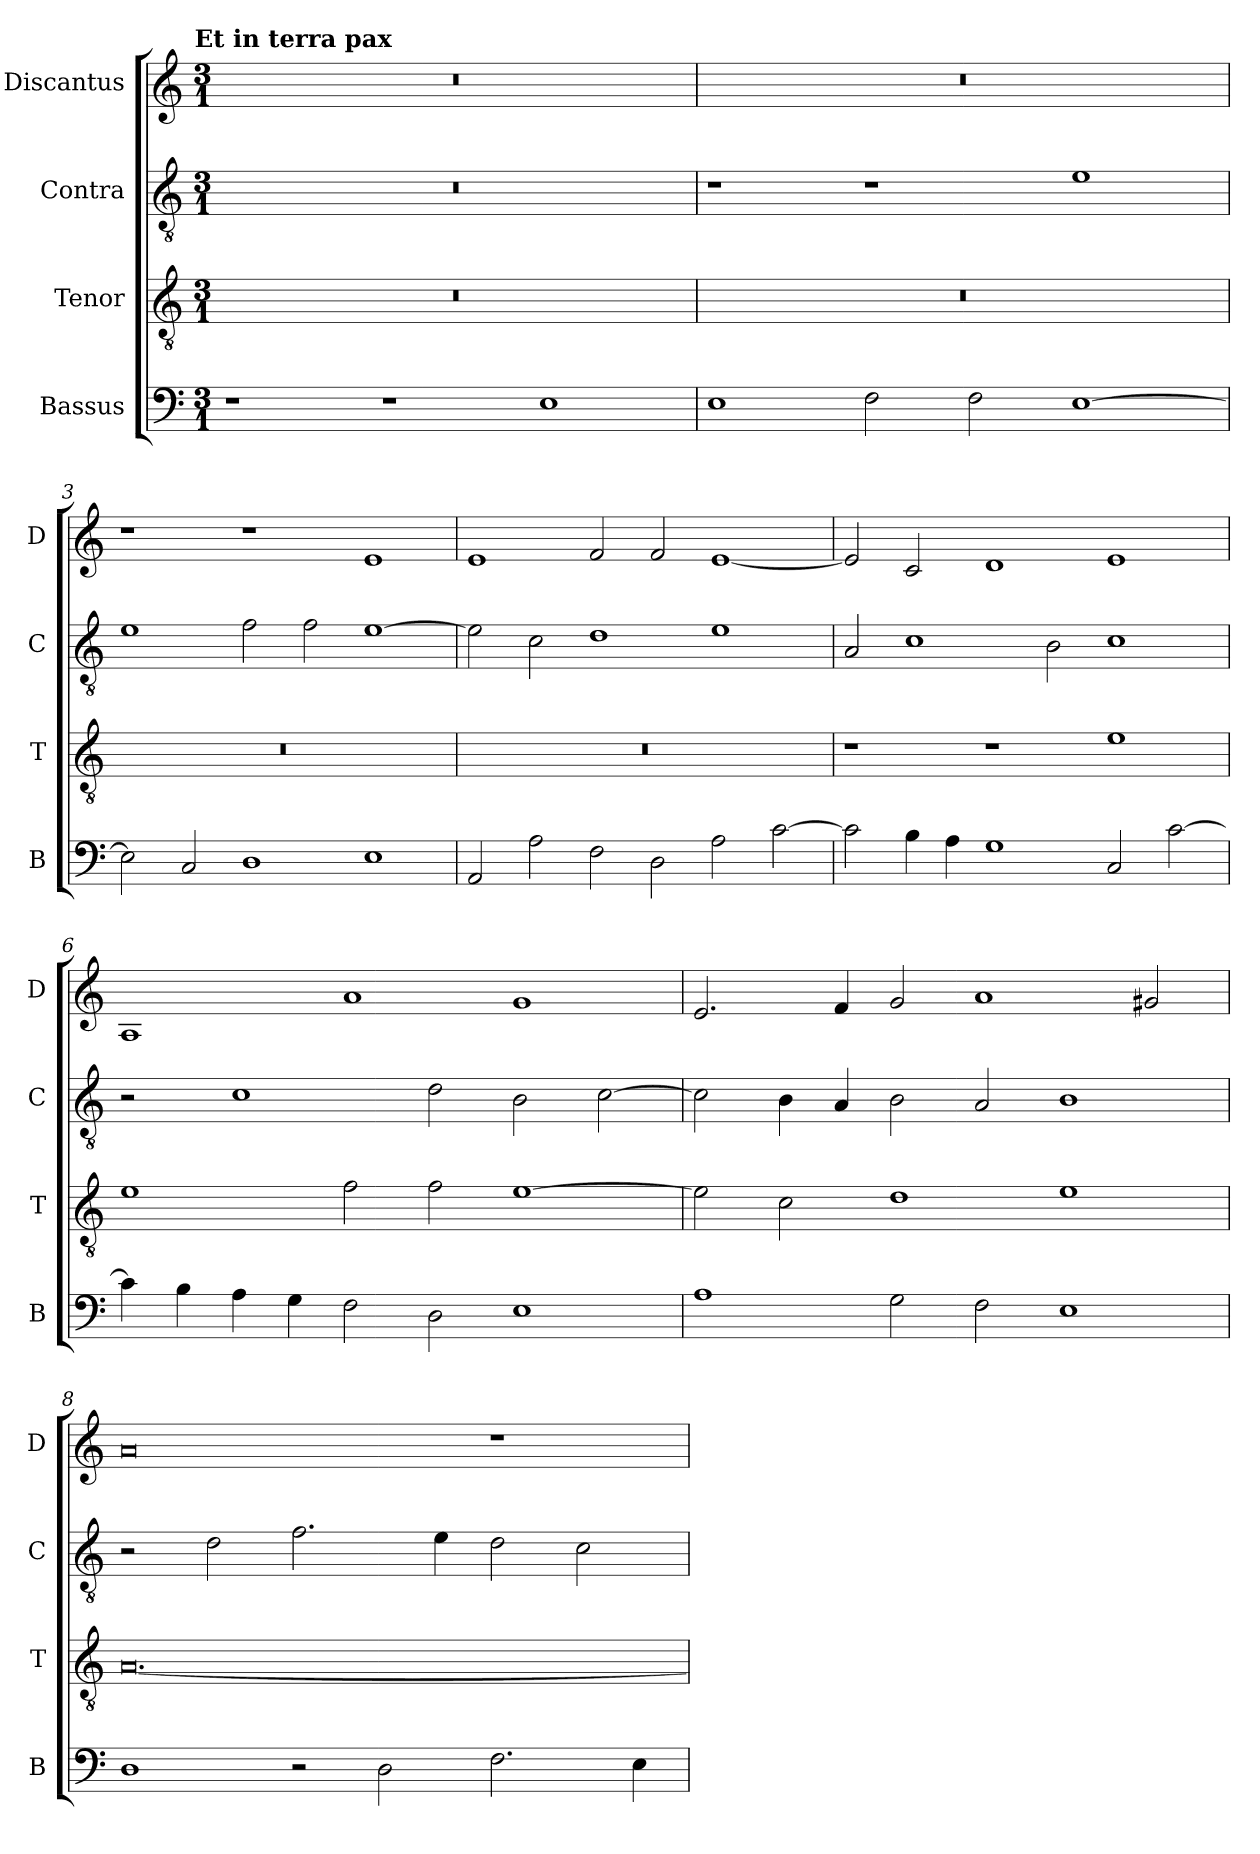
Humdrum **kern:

**kern	**kern	**kern	**kern
*part4	*part3	*part2	*part1
*staff4	*staff3	*staff2	*staff1
*I"Bassus	*I"Tenor	*I"Contra	*I"Discantus
*I'B	*I'T	*I'C	*I'D
*clefF4	*clefGv2	*clefGv2	*clefG2
*k[]	*k[]	*k[]	*k[]
!!LO:TX:omd:t=Et in terra pax
*M3/1	*M3/1	*M3/1	*M3/1
=1	=1	=1	=1
1r	0.r	0.r	0.r
1r	.	.	.
1E	.	.	.
=2	=2	=2	=2
1E	0.r	1r	0.r
2F\	.	1r	.
2F\	.	.	.
[1E	.	1e	.
=3	=3	=3	=3
2E\]	0.r	1e	1r
2C/	.	.	.
1D	.	2f\	1r
.	.	2f\	.
1E	.	[1e	1e
=4	=4	=4	=4
2AA/	0.r	2e\]	1e
2A\	.	2c\	.
2F\	.	1d	2f/
2D\	.	.	2f/
2A\	.	1e	[1e
[2c\	.	.	.
=5	=5	=5	=5
2c\]	1r	2A/	2e/]
4B\	.	1c	2c/
4A\	.	.	.
1G	1r	.	1d
.	.	2B\	.
2C/	1e	1c	1e
[2c\	.	.	.
=6	=6	=6	=6
4c\]	1e	2r	1A
4B\	.	.	.
4A\	.	1c	.
4G\	.	.	.
2F\	2f\	.	1a
2D\	2f\	2d\	.
1E	[1e	2B\	1g
.	.	[2c\	.
=7	=7	=7	=7
1A	2e\]	2c\]	2.e/
.	2c\	4B\	.
.	.	4A/	4f/
2G\	1d	2B\	2g/
2F\	.	2A/	1a
1E	1e	1B	.
.	.	.	2g#X/
=8	=8	=8	=8
1D	[0.A	2r	0a
.	.	2d\	.
2r	.	2.f\	.
2D\	.	.	.
.	.	4e\	.
2.F\	.	2d\	1r
.	.	2c\	.
4E\	.	.	.
=	=	=	=
*-	*-	*-	*-
